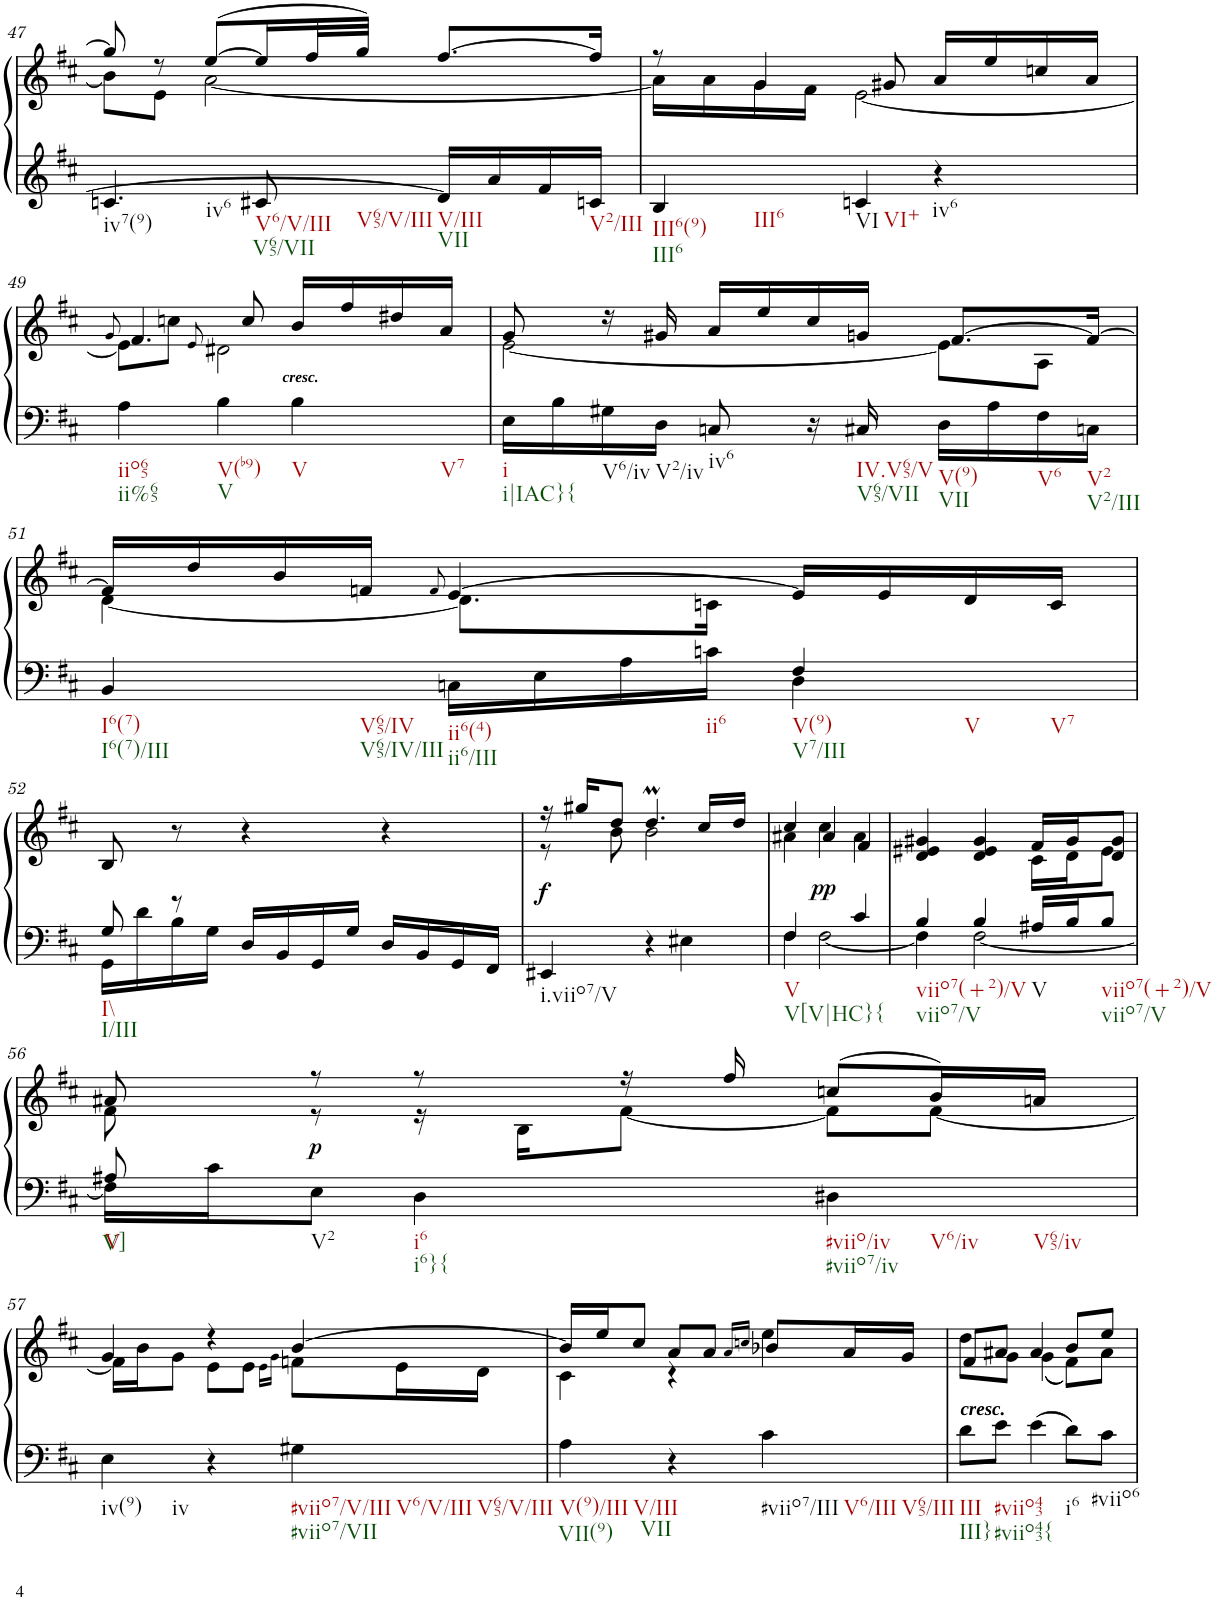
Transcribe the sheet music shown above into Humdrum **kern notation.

**kern	**kern	**dynam
*part1	*part1	*part1
*staff2	*staff1	*staff1/2
*I"Klavier links	*	*
!!LO:PB:g=z
*clefG2	*clefG2	*
*k[f#c#]	*k[f#c#]	*
*M3/4	*M3/4	*
=47	=47	=47
*	*^	*
!LO:TX:b:t=iv7(9)	!	!	!
!LO:TX:b:t=iv6	!	!	!
4.cn/	8gg/]	8b\L]	.
.	8r	8e\J	.
.	([8ee/L	[2a\	.
!LO:TX:b:t=V6/V/III	!	!	!
!LO:TX:b:t=V65/VII	!	!	!
!LO:TX:b:t=V65/V/III	!	!	!
8c#X/	16ee/L]	.	.
.	32ff#/L	.	.
.	32gg/JJJ)	.	.
!LO:TX:b:t=V/III	!	!	!
!LO:TX:b:t=VII	!	!	!
16d/LL]	[8.ff#/L	.	.
16a/	.	.	.
16f#/	.	.	.
!LO:TX:b:t=V2/III	!	!	!
16cn/JJ	16ff#/Jk]	.	.
=48	=48	=48	=48
!LO:TX:b:t=III6(9)	!	!	!
!LO:TX:b:t=III6	!	!	!
!LO:TX:b:t=III6	!	!	!
4B/	8r	16a\LL]	.
.	.	16a\	.
.	4g/	16g\	.
.	.	16f#\JJ	.
!LO:TX:b:t=VI	!	!	!
!LO:TX:b:t=VI+	!	!	!
4cn/	.	[2e\	.
.	8g#X/	.	.
!LO:TX:b:t=iv6	!	!	!
4r	16a/LL	.	.
.	16ee/	.	.
.	16ccn/	.	.
.	16a/JJ	.	.
!!LO:LB:g=z	!!
=49	=49	=49	=49
.	8qg/	.	.
!LO:TX:b:t=iio65	!	!	!
!LO:TX:b:t=ii%65	!	!	!
4A\	4.f#/	8e\L]	.
.	.	8ccn\J	.
.	.	8qe/	.
!LO:TX:b:t=V(b9)	!	!	!
!LO:TX:b:t=V	!	!	!
4B\	.	2d#X\	.
.	8cc/	.	.
!	!LO:TX:b:Bi:t=cresc.	!	!
!LO:TX:b:t=V	!	!	!
!LO:TX:b:t=V7	!	!	!
4B\	16b/LL	.	.
.	16ff#/	.	.
.	16dd#X/	.	.
.	16a/JJ	.	.
=50	=50	=50	=50
!LO:TX:b:t=i	!	!	!
!LO:TX:b:t=i|IAC}{	!	!	!
16E\LL	8g/	[2e\	.
16B\	.	.	.
!LO:TX:b:t=V6/iv	!	!	!
16G#X\	16r	.	.
!LO:TX:b:t=V2/iv	!	!	!
16D\JJ	16g#X/	.	.
!LO:TX:b:t=iv6	!	!	!
8Cn/	16a/LL	.	.
.	16ee/	.	.
16r	16cc#/	.	.
!LO:TX:b:t=IV.V65/V	!	!	!
!LO:TX:b:t=V65/VII	!	!	!
16C#X/	16gn/JJ	.	.
!LO:TX:b:t=V(9)	!	!	!
!LO:TX:b:t=VII	!	!	!
16D\LL	[8.f#/L	8e\L]	.
16A\	.	.	.
!LO:TX:b:t=V6	!	!	!
16F#\	.	8A\J	.
!LO:TX:b:t=V2	!	!	!
!LO:TX:b:t=V2/III	!	!	!
16Cn\JJ	16f#/Jk_	.	.
!!LO:LB:g=z	!!
=51	=51	=51	=51
*^	*	*	*
!LO:TX:b:t=I6(7)	!	!	!	!
!LO:TX:b:t=I6(7)/III	!	!	!	!
!LO:TX:b:t=V65/IV	!	!	!	!
!LO:TX:b:t=V65/IV/III	!	!	!	!
4BB/	2ryy	16f#/LL]	[4d\	.
.	.	16dd/	.	.
.	.	16b/	.	.
.	.	16fn/JJ	.	.
.	.	8qf/	.	.
!LO:TX:b:t=ii6(4)	!	!	!	!
!LO:TX:b:t=ii6/III	!	!	!	!
16Cn\LL	.	[4e/	8.d\L]	.
16E\	.	.	.	.
16A\	.	.	.	.
!LO:TX:b:t=ii6	!	!	!	!
16cn\JJ	.	.	16cn\Jk	.
!LO:TX:b:t=V(9)	!	!	!	!
!LO:TX:b:t=V7/III	!	!	!	!
!LO:TX:b:t=V	!	!	!	!
!LO:TX:b:t=V7	!	!	!	!
4F#/	4D\	16e/LL]	4ryy	.
.	.	16e/	.	.
.	.	16d/	.	.
.	.	16c/JJ	.	.
*	*	*v	*v	*
!!LO:LB:g=z
=52	=52	=52	=52
!LO:TX:b:t=I\\	!	!	!
!LO:TX:b:t=I/III	!	!	!
8G/	16GG\LL	8B/	.
.	16d\	.	.
8r	16B\	8r	.
.	16G\JJ	.	.
16D/LL	2ryy	4r	.
16BB/	.	.	.
16GG/	.	.	.
16G/JJ	.	.	.
16D/LL	.	4r	.
16BB/	.	.	.
16GG/	.	.	.
16FF#/JJ	.	.	.
*v	*v	*	*
=53	=53	=53
*	*^	*
!LO:TX:b:t=i.viio7/V	!	!	!
!	!	!	!LO:DY:b
4EE#X/	16r	8r	f
.	16gg#X/KL	.	.
.	8dd/J	8b\	.
4r	4.ddM/	2b\	.
4E#X\	.	.	.
.	16cc#/LL	.	.
.	16dd/JJ	.	.
=54	=54	=54	=54
*^	*	*	*
!LO:TX:b:t=V	!	!	!	!
!LO:TX:b:t=V[V|HC}{	!	!	!	!
4F#/	4F#\	4cc#/	4a#X\	.
!	!	!	!	!LO:DY:b
4ryy	[2F#\	4a#/	4cc#\	pp
4c#/	.	4f#/	4a#\	.
=55	=55	=55	=55	=55
!LO:TX:b:t=viio7(+2)/V	!	!	!	!
!LO:TX:b:t=viio7/V	!	!	!	!
4B/	4F#\]	4d/ 4e#X/ 4g#X/	2ryy	.
4B/	[2F#\	4d/ 4e#/ 4g#/	.	.
!LO:TX:b:t=V	!	!	!	!
16A#X/LL	.	16f#/LL	16c#\LL	.
16B/J	.	16g#/J	16d\J	.
!LO:TX:b:t=viio7(+2)/V	!	!	!	!
!LO:TX:b:t=viio7/V	!	!	!	!
8B/J	.	8d/ 8g#/J	8e#\J	.
!!LO:LB:g=z	!!
=56	=56	=56	=56	=56
!LO:TX:b:t=V	!	!	!	!
!LO:TX:b:t=V]	!	!	!	!
8A#X/	16F#\LL]	8a#X/	8f#\	.
.	16c#\J	.	.	.
!LO:TX:b:t=V2	!	!	!	!
!	!	!	!	!LO:DY:b
8ryy	8E\J	8r	8r	p
!LO:TX:b:t=i6	!	!	!	!
!LO:TX:b:t=i6}{	!	!	!	!
4ryy	4D\	8r	16r	.
.	.	.	16B\KL	.
.	.	16r	[8f#\J	.
.	.	16ff#/	.	.
!LO:TX:b:t=#viio/iv	!	!	!	!
!LO:TX:b:t=#viio7/iv	!	!	!	!
!LO:TX:b:t=V6/iv	!	!	!	!
!LO:TX:b:t=V65/iv	!	!	!	!
4ryy	4D#X\	(8ccn/L	8f#\L]	.
.	.	16b/L)	[8f#\J	.
.	.	16an/JJ	.	.
*v	*v	*	*	*
!!LO:LB:g=z	!!
=57	=57	=57	=57
!LO:TX:b:t=iv(9)	!	!	!
!LO:TX:b:t=iv	!	!	!
4E\	4g/	16f#\LL]	.
.	.	16b\J	.
.	.	8g\J	.
4r	4r	8e\L	.
.	.	8e\J	.
.	.	16qe\LL	.
.	.	16qg\JJ	.
!LO:TX:b:t=#viio7/V/III	!	!	!
!LO:TX:b:t=#viio7/VII	!	!	!
!LO:TX:b:t=V6/V/III	!	!	!
!LO:TX:b:t=V65/V/III	!	!	!
4G#X\	[4b/	8fn\L	.
.	.	16e\L	.
.	.	16d\JJ	.
=58	=58	=58	=58
!LO:TX:b:t=V(9)/III	!	!	!
!LO:TX:b:t=VII(9)	!	!	!
!LO:TX:b:t=V/III	!	!	!
!LO:TX:b:t=VII	!	!	!
4A\	16b/LL]	4c#\	.
.	16ee/J	.	.
.	8cc#/J	.	.
4r	8a/L	4r	.
.	8a/J	.	.
.	16qa/LL	.	.
.	16qccn/JJ	.	.
!LO:TX:b:t=#viio7/III	!	!	!
!LO:TX:b:t=V6/III	!	!	!
!LO:TX:b:t=V65/III	!	!	!
4c#\	8b-X/L	4ee\	.
.	16a/L	.	.
.	16g/JJ	.	.
=59	=59	=59	=59
!	!LO:TX:b:Bi:t=cresc.	!	!
!LO:TX:b:t=III	!	!	!
!LO:TX:b:t=III}	!	!	!
8d\L	8f#/L	8dd\L	.
!LO:TX:b:t=#viio43	!	!	!
!LO:TX:b:t=#viio43{	!	!	!
8e\J	8a#X/J	8g\J	.
4e\	4a#/	((4g\	.
!LO:TX:b:t=i6	!	!	!
8d\L	8b/L	8f#\L))	.
!LO:TX:b:t=#viio6	!	!	!
8c#\J	8ee/J	8a#\J	.
*	*v	*v	*
=	=	=
*-	*-	*-
